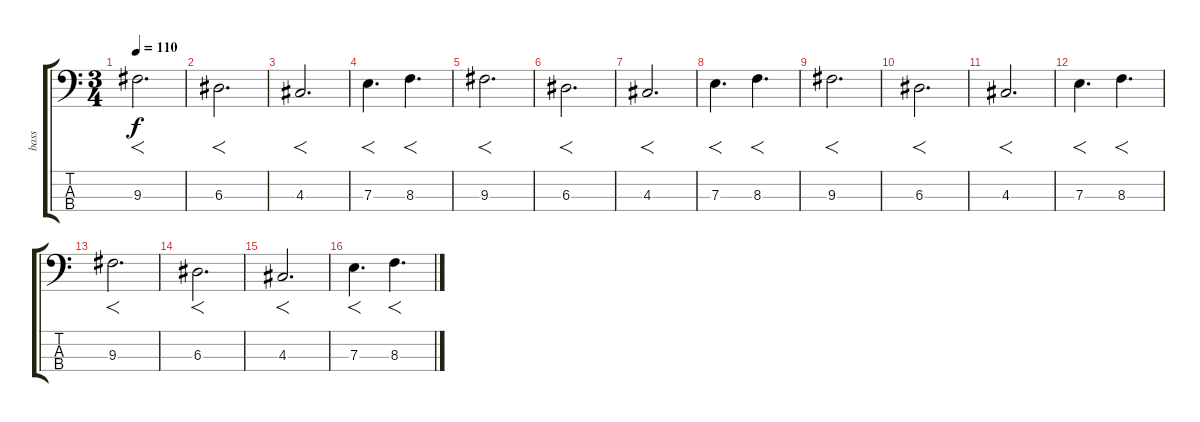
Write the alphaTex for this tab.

\track ("bass" "bass") {instrument electricbassfinger}
\staff {score tabs}
\tuning (G2 D2 A1 E1) {hide}
\ts (3 4)
\tempo 110
\clef f4
\ks c
9.3.2{f d dy f} |
6.3.2{f d} |
4.3.2{f d} |
7.3.4{f d} 8.3.4{f d} |
9.3.2{f d} |
6.3.2{f d} |
4.3.2{f d} |
7.3.4{f d} 8.3.4{f d} |
9.3.2{f d} |
6.3.2{f d} |
4.3.2{f d} |
7.3.4{f d} 8.3.4{f d} |
9.3.2{f d} |
6.3.2{f d} |
4.3.2{f d} |
7.3.4{f d} 8.3.4{f d}
